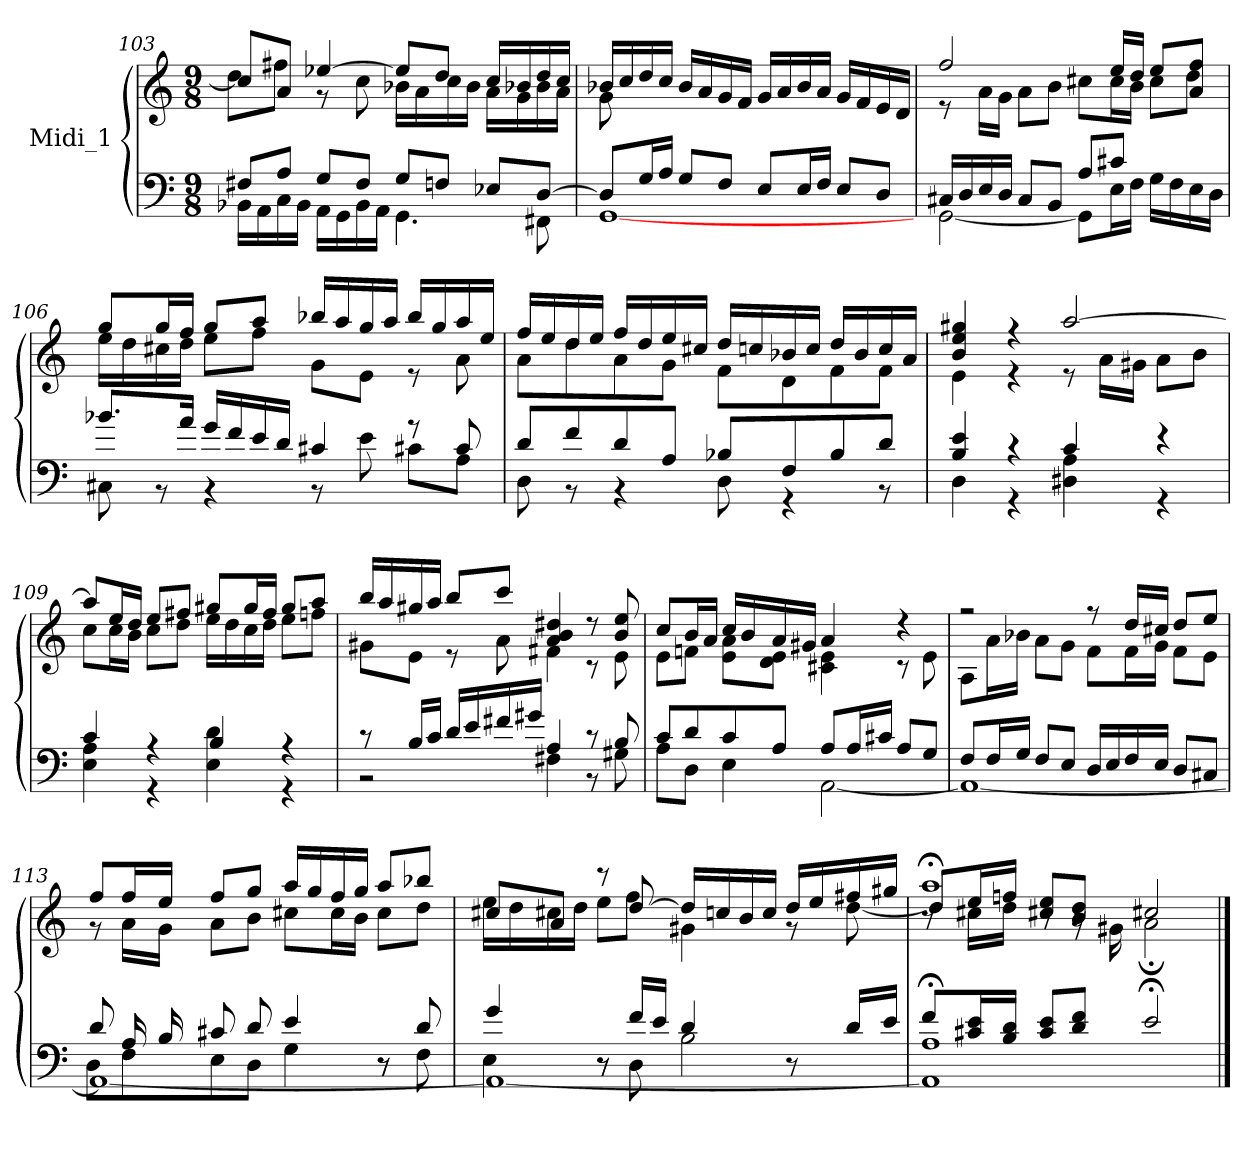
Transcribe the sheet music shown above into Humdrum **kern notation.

**kern	**kern
*part1	*part1
*staff2	*staff1
*I"Midi_1	*
!!LO:LB:g=z
*clefF4	*clefG2
*k[]	*k[]
*C:	*C:
*M9/8	*M9/8
=103	=103
*^	*^
8F#X/L	16BB-X\LL	8cc/L]	8dd\L
.	16AA\	.	.
8A/J	16C\	8a/J	8ff#X\J
.	16BB-\JJ	.	.
8G/L	16AA\LL	[4ee-X/	8r
.	16GG\	.	.
8F#/J	16BB-\	.	8cc\
.	16AA\JJ	.	.
8G/L	4.GG\	8ee-/L]	16b-X\LL
.	.	.	16a\
8Fn/J	.	8dd/J	16cc\
.	.	.	16b-\JJ
8E-X/L	.	16cc/LL	16a\LL
.	.	16b-X/	16g\
[8D/J	8FF#X\	16dd/	16b-\
.	.	16cc/JJ	16a\JJ
=104	=104	=104	=104
8D/L]	[1GG\	16b-X/LL	8g\
.	.	16cc/	.
16G/L	.	16dd/	8ryy
16A/JJ	.	16cc/JJ	.
8G/L	.	16b-/LL	4ryy
.	.	16a/	.
8F/J	.	16g/	.
.	.	16f/JJ	.
8E/L	.	16g/LL	2ryy
.	.	16a/	.
16E/L	.	16b-/	.
16F/JJ	.	16a/JJ	.
8E/L	.	16g/LL	.
.	.	16f/	.
8D/J	.	16e/	.
.	.	16d/JJ	.
=105	=105	=105	=105
16C#X/LL	[2GG\	2ff/	8r
16D/	.	.	.
16E/	.	.	16a\LL
16D/JJ	.	.	16g\JJ
8C#/L	.	.	8a\L
8BB/J	.	.	8b\J
8A/L	8GG\L]	8ryy	8cc#X\L
8c#X/J	16E\L	16ee/LL	16cc#\L
.	16F\JJ	16dd/JJ	16b\JJ
4ryy	16G\LL	8ee/L	8cc#\L
.	16F\	.	.
.	16E\	8a/ 8ff/J	8dd\J
.	16D\JJ	.	.
!!LO:LB:g=z	!!
=106	=106	=106	=106
8.b-XL	8C#X\	8gg/L	16ee\LL
.	.	.	16dd\
.	8r	16gg/L	16cc#X\
16aJ	.	16ff/JJ	16dd\JJ
16g/LL	4r	8ggL	8eeL
16f/	.	.	.
16e/	.	8aaJ	8ffJ
16d/JJ	.	.	.
4c#X/	8r	16bb-X/LL	8gL
.	.	16aa/	.
.	8e\	16gg/	8eJ
.	.	16aa/JJ	.
8r	8c#XL	16bb-/LL	8r
.	.	16gg/	.
8c#/	8A\J	16aa/	8a\
.	.	16ee/JJ	.
=107	=107	=107	=107
8dL	8D\	16ffLL	8a\L
.	.	16ee	.
8f	8r	16dd	8dd\
.	.	16eeJJ	.
8d	4r	16ffLL	8a
.	.	16dd	.
8AJ	.	16ee	8gJ
.	.	16cc#XJJ	.
8B-X/L	8D\	16ddLL	8fL
.	.	16ccn	.
8F/	4r	16b-X	8d\
.	.	16ccJJ	.
8B-/	.	16ddLL	8f\
.	.	16b-	.
8d/J	8r	16cc	8f\J
.	.	16aJJ	.
!!LO:LB:g=z	!!
=108	=108	=108	=108
4B/ 4e/	4D\	4b/ 4ee/ 4gg#X/	4e\
4r	4r	4r	4r
4c/	4D#X\ 4A\	[2aa/	8r
.	.	.	16a\LL
.	.	.	16g#X\JJ
4r	4r	.	8a\L
.	.	.	8b\J
=109	=109	=109	=109
4c/	4E\ 4A\	8aaL]	8cc\L
.	.	16eeL	16cc\L
.	.	16ddJJ	16b\JJ
4r	4r	8ee/L	8cc\L
.	.	8ff#X/J	8dd\J
4E\ 4d\	4B/	8gg#X/L	16ee\LL
.	.	.	16dd\
.	.	16gg#/L	16cc\
.	.	16ff#/JJ	16dd\JJ
4r	4r	8gg#L	8eeL
.	.	8aaJ	8ffJ
=110	=110	=110	=110
8r	2r	16bb/LL	8g#XL
.	.	16aa/	.
16B/LL	.	16gg#X/	8eJ
16c/JJ	.	16aa/JJ	.
16dLL	.	8bb/L	8r
16e/	.	.	.
16f#X/	.	8ccc/J	8a
16g#X/JJ	.	.	.
4A/	4F#X\	4a/ 4b/ 4dd#X/	4f#X\
8r	8r	8r	8r
8B/	8G#X\	8b/ 8ee/	8e\
!!LO:LB:g=z	!!
=111	=111	=111	=111
*	*^	*	*
8cL	8AL	1ryy	8cc/L	8e\L
8d	8DJ	.	16bL	8fn\J
.	.	.	16aJJ	.
8c	4E\	.	16cc/LL	8e 8aL
.	.	.	16b	.
8AJ	.	.	16a	8d 8eJ
.	.	.	16g#XJJ	.
8A/L	[2AA\	.	4a/	4c#X\ 4e\
16AL	.	.	.	.
16c#XJJ	.	.	.	.
8AL	.	.	4r	8r
8GJ	.	.	.	8e\
=112	=112	=112	=112	=112
8FL	1AA\_	1ryy	2r	8AL
16FL	.	.	.	16aL
16GJJ	.	.	.	16b-XJJ
8FL	.	.	.	8a\L
8EJ	.	.	.	8g\J
16DLL	.	.	8r	8f\L
16E	.	.	.	.
16F	.	.	16ddLL	16f\L
16EJJ	.	.	16cc#XJJ	16g\JJ
8DL	.	.	8ddL	8fL
8C#X/J	.	.	8eeJ	8eJ
=113	=113	=113	=113	=113
8dL	1AA\_	8D\L	8ffL	8r
16AL	.	8F	16ffL	16aLL
16B	.	.	16eeJJ	16gJJ
8c#X/	.	8E	8ffL	8aL
8d/J	.	8DJ	8ggJ	8bJ
4e/	.	4G\	16aaLL	8cc#XL
.	.	.	16gg	.
.	.	.	16ff	16cc#L
.	.	.	16ggJJ	16bJJ
8r	.	8r	8aaL	8cc#L
8d/	.	8F\	8bb-XJ	8ddJ
!!LO:LB:g=z
=114	=114	=114	=114	=114
*	*	*	*	*^
4g/	1AA\_	4E\	8cc#XL	16ee\LL	1ryy
.	.	.	.	16dd\	.
.	.	.	8aJ	16cc#X\	.
.	.	.	.	16dd\JJ	.
8r	.	8r	8r	8ee\L	.
16f/LL	.	8D\	[8dd/	8ff\J	.
16e/JJ	.	.	.	.	.
4d/	.	2B\	16ddLL]	4g#X\	.
.	.	.	16ccn	.	.
.	.	.	16b	.	.
.	.	.	16ccJJ	.	.
8r	.	.	16ddLL	8r	.
.	.	.	16ee	.	.
16d/LL	.	.	16ff#X	[8dd\	.
16e/JJ	.	.	16gg#XJJ	.	.
=115	=115	=115	=115	=115	=115
8fL	1AA\]	1A;\	1aa;</	8dd/L]	8r
16c#X 16eL	.	.	.	16ee/L	16cc#X\LL
16B 16dJJ	.	.	.	16ffn/JJ	16dd\JJ
8c#/ 8e/L	.	.	.	8cc#X/ 8ee/L	8r
8d/ 8f/J	.	.	.	8b/ 8dd/J	16r
.	.	.	.	.	16g#X\
2e;/	.	.	.	2cc#X;</	2a\
*v	*v	*v	*	*	*
*	*v	*v	*v
==	==
*-	*-
